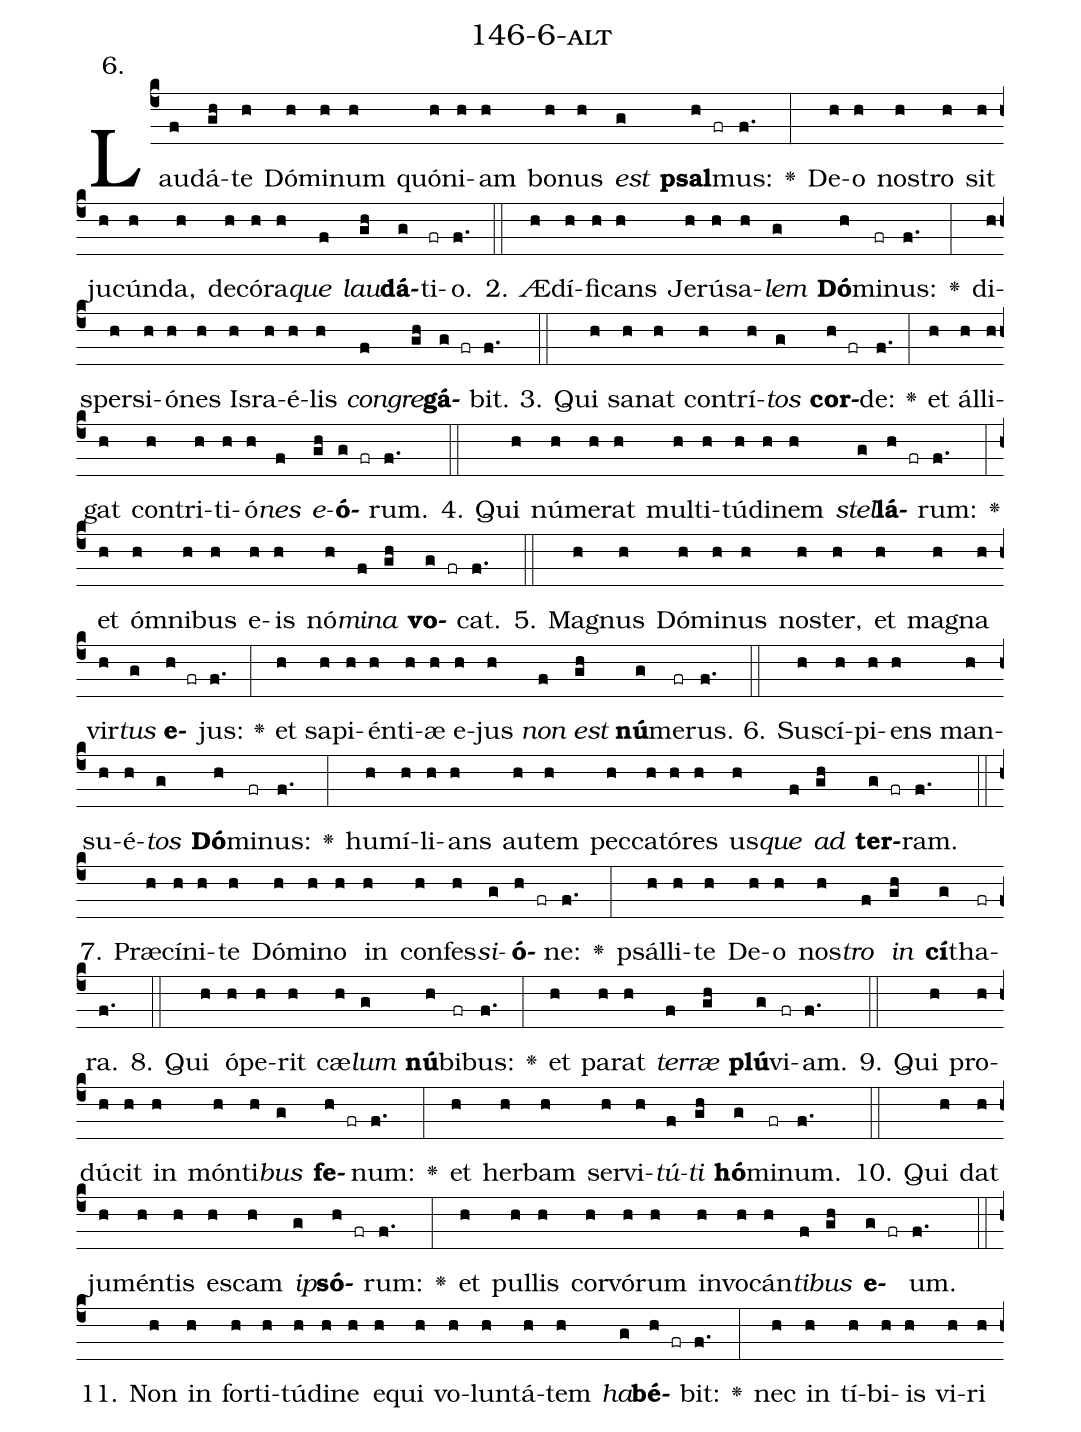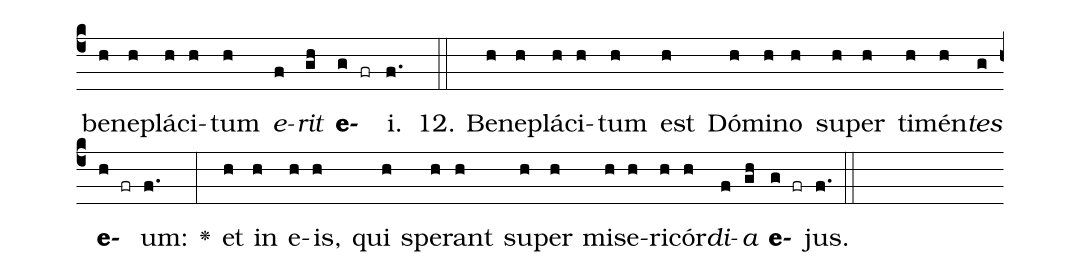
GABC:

name: 146-6-alt;
annotation: 6.;
%%
(c4)Lau(f)dá(gh)te(h) Dó(h)mi(h)num(h) quón(h)i(h)am(h) bo(h)nus(h) <i>est</i>(g) <b>psal</b>(h fr)mus:(f.) <v>\greheightstar</v>(:) De(h)o(h) nos(h)tro(h) sit(h) ju(h)cún(h)da,(h) de(h)có(h)ra(h)<i>que</i>(f) <i>lau</i>(gh)<b>dá</b>(g)ti(fr)o.(f.) (::)
2. Æ(h)dí(h)fi(h)cans(h) Je(h)rú(h)sa(h)<i>lem</i>(g) <b>Dó</b>(h)mi(fr)nus:(f.) <v>\greheightstar</v>(:) di(h)sper(h)si(h)ó(h)nes(h) Is(h)ra(h)é(h)lis(h) <i>con</i>(f)<i>gre</i>(gh)<b>gá</b>(g fr)bit.(f.) (::)
3. Qui(h) sa(h)nat(h) con(h)trí(h)<i>tos</i>(g) <b>cor</b>(h fr)de:(f.) <v>\greheightstar</v>(:) et(h) ál(h)li(h)gat(h) con(h)tri(h)ti(h)ó(h)<i>nes</i>(f) <i>e</i>(gh)<b>ó</b>(g fr)rum.(f.) (::)
4. Qui(h) nú(h)me(h)rat(h) mul(h)ti(h)tú(h)di(h)nem(h) <i>stel</i>(g)<b>lá</b>(h fr)rum:(f.) <v>\greheightstar</v>(:) et(h) óm(h)ni(h)bus(h) e(h)is(h) nó(h)<i>mi</i>(f)<i>na</i>(gh) <b>vo</b>(g fr)cat.(f.) (::)
5. Ma(h)gnus(h) Dó(h)mi(h)nus(h) nos(h)ter,(h) et(h) ma(h)gna(h) vir(h)<i>tus</i>(g) <b>e</b>(h fr)jus:(f.) <v>\greheightstar</v>(:) et(h) sa(h)pi(h)én(h)ti(h)æ(h) e(h)jus(h) <i>non</i>(f) <i>est</i>(gh) <b>nú</b>(g)me(fr)rus.(f.) (::)
6. Su(h)scí(h)pi(h)ens(h) man(h)su(h)é(h)<i>tos</i>(g) <b>Dó</b>(h)mi(fr)nus:(f.) <v>\greheightstar</v>(:) hu(h)mí(h)li(h)ans(h) au(h)tem(h) pec(h)ca(h)tó(h)res(h) us(h)<i>que</i>(f) <i>ad</i>(gh) <b>ter</b>(g fr)ram.(f.) (::)
7. Præ(h)cí(h)ni(h)te(h) Dó(h)mi(h)no(h) in(h) con(h)fes(h)<i>si</i>(g)<b>ó</b>(h fr)ne:(f.) <v>\greheightstar</v>(:) psál(h)li(h)te(h) De(h)o(h) nos(h)<i>tro</i>(f) <i>in</i>(gh) <b>cí</b>(g)tha(fr)ra.(f.) (::)
8. Qui(h) ó(h)pe(h)rit(h) cæ(h)<i>lum</i>(g) <b>nú</b>(h)bi(fr)bus:(f.) <v>\greheightstar</v>(:) et(h) pa(h)rat(h) <i>ter</i>(f)<i>ræ</i>(gh) <b>plú</b>(g)vi(fr)am.(f.) (::)
9. Qui(h) pro(h)dú(h)cit(h) in(h) món(h)ti(h)<i>bus</i>(g) <b>fe</b>(h fr)num:(f.) <v>\greheightstar</v>(:) et(h) her(h)bam(h) ser(h)vi(h)<i>tú</i>(f)<i>ti</i>(gh) <b>hó</b>(g)mi(fr)num.(f.) (::)
10. Qui(h) dat(h) ju(h)mén(h)tis(h) es(h)cam(h) <i>ip</i>(g)<b>só</b>(h fr)rum:(f.) <v>\greheightstar</v>(:) et(h) pul(h)lis(h) cor(h)vó(h)rum(h) in(h)vo(h)cán(h)<i>ti</i>(f)<i>bus</i>(gh) <b>e</b>(g fr)um.(f.) (::)
11. Non(h) in(h) for(h)ti(h)tú(h)di(h)ne(h) e(h)qui(h) vo(h)lun(h)tá(h)tem(h) <i>ha</i>(g)<b>bé</b>(h fr)bit:(f.) <v>\greheightstar</v>(:) nec(h) in(h) tí(h)bi(h)is(h) vi(h)ri(h) be(h)ne(h)plá(h)ci(h)tum(h) <i>e</i>(f)<i>rit</i>(gh) <b>e</b>(g fr)i.(f.) (::)
12. Be(h)ne(h)plá(h)ci(h)tum(h) est(h) Dó(h)mi(h)no(h) su(h)per(h) ti(h)mén(h)<i>tes</i>(g) <b>e</b>(h fr)um:(f.) <v>\greheightstar</v>(:) et(h) in(h) e(h)is,(h) qui(h) spe(h)rant(h) su(h)per(h) mi(h)se(h)ri(h)cór(h)<i>di</i>(f)<i>a</i>(gh) <b>e</b>(g fr)jus.(f.) (::)
